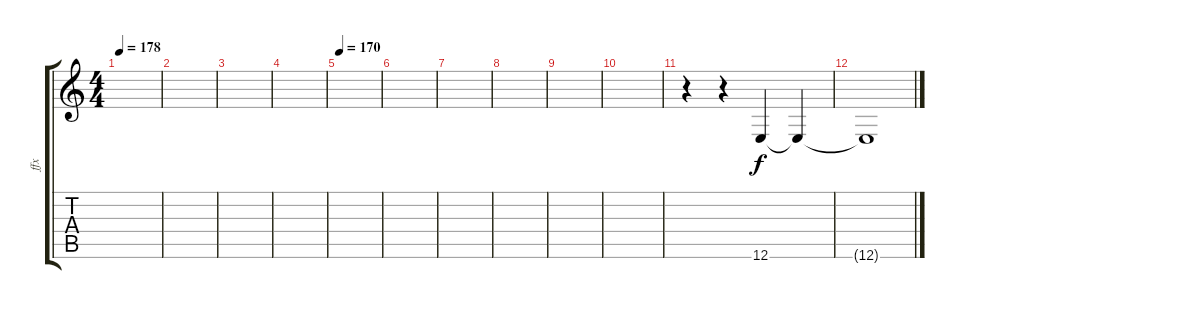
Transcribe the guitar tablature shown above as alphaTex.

\track ("ffx" "ffx") {instrument reversecymbal}
\staff {score tabs}
\tuning (E4 B3 G3 D3 A2 E2) {hide}
\ts (4 4)
\tempo 178
\clef g2
\ks c
|
|
|
|
\tempo 170
|
|
|
|
|
|
r.4 r.4 12.6.4 12.6{t}.4 |
12.6{t}.1
